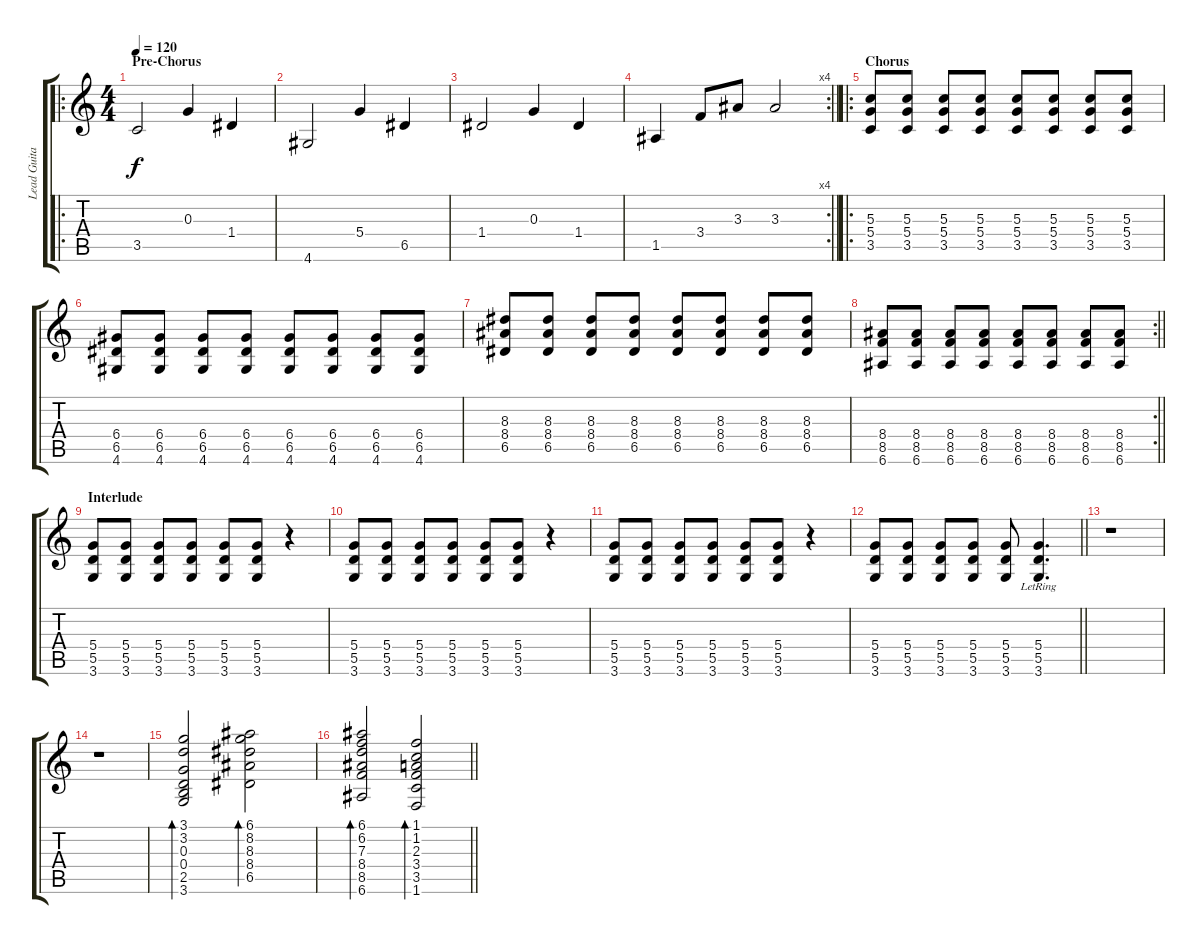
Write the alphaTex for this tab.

\track ("Lead Guitar" "Lead Guita") {instrument electricguitarclean}
\staff {score tabs}
\tuning (E4 B3 G3 D3 A2 E2) {hide}
\ro
\ts (4 4)
\section ("" "Pre-Chorus")
\tempo 120
\clef g2
\ks c
3.5.2{dy f} 0.3.4 1.4.4 |
4.6.2 5.4.4 6.5.4 |
1.4.2 0.3.4 1.4.4 |
\rc 4
\barLineRight lightlight
1.5.4 3.4.8 3.3.8 3.3.2 |
\ro
\section ("" "Chorus")
(5.3 5.4 3.5).8 (5.3 5.4 3.5).8 (5.3 5.4 3.5).8 (5.3 5.4 3.5).8 (5.3 5.4 3.5).8 (5.3 5.4 3.5).8 (5.3 5.4 3.5).8 (5.3 5.4 3.5).8 |
(6.4 6.5 4.6).8 (6.4 6.5 4.6).8 (6.4 6.5 4.6).8 (6.4 6.5 4.6).8 (6.4 6.5 4.6).8 (6.4 6.5 4.6).8 (6.4 6.5 4.6).8 (6.4 6.5 4.6).8 |
(8.3 8.4 6.5).8 (8.3 8.4 6.5).8 (8.3 8.4 6.5).8 (8.3 8.4 6.5).8 (8.3 8.4 6.5).8 (8.3 8.4 6.5).8 (8.3 8.4 6.5).8 (8.3 8.4 6.5).8 |
\rc 2
\barLineRight lightlight
(8.4 8.5 6.6).8 (8.4 8.5 6.6).8 (8.4 8.5 6.6).8 (8.4 8.5 6.6).8 (8.4 8.5 6.6).8 (8.4 8.5 6.6).8 (8.4 8.5 6.6).8 (8.4 8.5 6.6).8 |
\section ("" "Interlude")
(5.4 5.5 3.6).8 (5.4 5.5 3.6).8 (5.4 5.5 3.6).8 (5.4 5.5 3.6).8 (5.4 5.5 3.6).8 (5.4 5.5 3.6).8 r.4 |
(5.4 5.5 3.6).8 (5.4 5.5 3.6).8 (5.4 5.5 3.6).8 (5.4 5.5 3.6).8 (5.4 5.5 3.6).8 (5.4 5.5 3.6).8 r.4 |
(5.4 5.5 3.6).8 (5.4 5.5 3.6).8 (5.4 5.5 3.6).8 (5.4 5.5 3.6).8 (5.4 5.5 3.6).8 (5.4 5.5 3.6).8 r.4 |
\barLineRight lightlight
(5.4 5.5 3.6).8 (5.4 5.5 3.6).8 (5.4 5.5 3.6).8 (5.4 5.5 3.6).8 (5.4 5.5 3.6).8 (5.4{lr} 5.5{lr} 3.6{lr}).4{d} |
\section ("" "")
r.1 |
r.1 |
(3.1 3.2 0.3 0.4 2.5 3.6).2{bd 480} (6.1 8.2 8.3 8.4 6.5).2{bd 480} |
\barLineRight lightlight
(6.1 6.2 7.3 8.4 8.5 6.6).2{bd 480} (1.1 1.2 2.3 3.4 3.5 1.6).2{bd 480}
